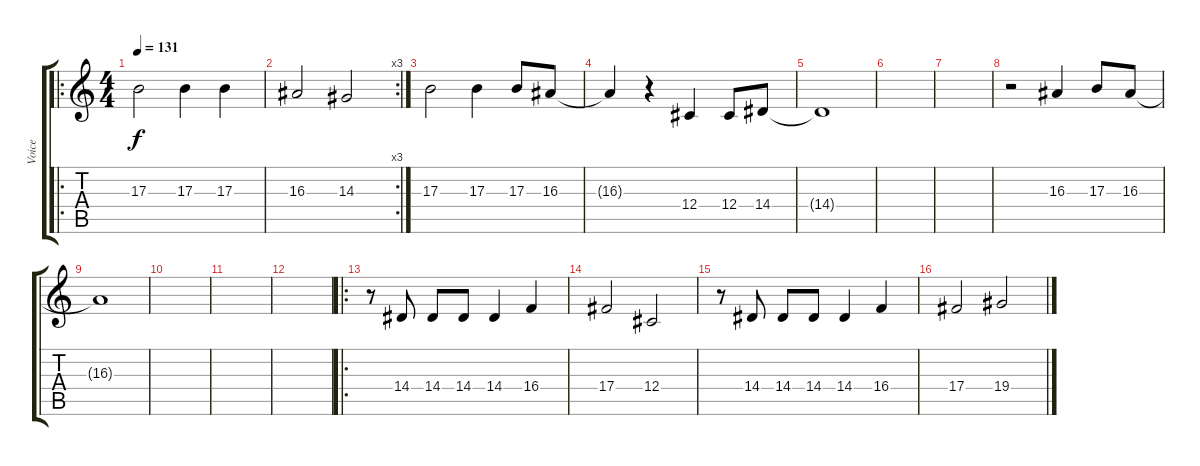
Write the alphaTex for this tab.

\track ("Voice" "Voice") {instrument lead6voice}
\staff {score tabs}
\tuning (Eb4 Bb3 Gb3 Db3 Ab2 Eb2) {hide}
\ro
\ts (4 4)
\tempo 131
\clef g2
\ks c
17.3.2{dy f} 17.3.4 17.3.4 |
\rc 3
16.3.2 14.3.2 |
17.3.2 17.3.4 17.3.8 16.3.8 |
16.3{t}.4 r.4 12.4.4 12.4.8 14.4.8 |
14.4{t}.1 |
|
|
r.2 16.3.4 17.3.8 16.3.8 |
16.3{t}.1 |
|
|
|
\ro
r.8 14.4.8 14.4.8 14.4.8 14.4.4 16.4.4 |
17.4.2 12.4.2 |
r.8 14.4.8 14.4.8 14.4.8 14.4.4 16.4.4 |
17.4.2 19.4.2
